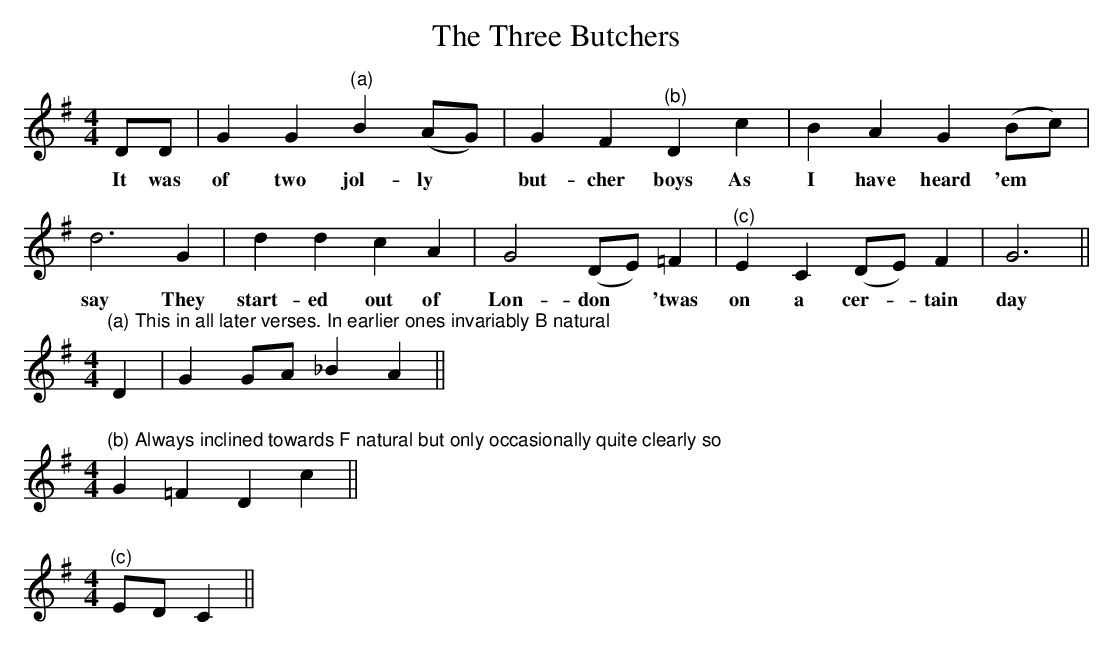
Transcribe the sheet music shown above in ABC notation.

X:1
T:The Three Butchers
M:4/4
L:1/8
K:G
DD|G2G2 "^(a)" B2 (AG)|G2F2 "^(b)" D2c2|B2A2G2 (Bc)|d6 G2|d2d2c2A2|G4 (DE) =F2|"^(c)" E2C2 (DE) F2 |G6||!
w: It was of two jol-ly* but-cher boys As I have heard 'em* say They start-ed out of Lon-don* 'twas on a cer--tain day
T:
"^(a) This in all later verses. In earlier ones invariably B natural" D2|G2 GA _B2 A2||!
T:
"^(b) Always inclined towards F natural but only occasionally quite clearly so" G2 =F2 D2 c2 ||!
T:
"^(c)" ED C2||
